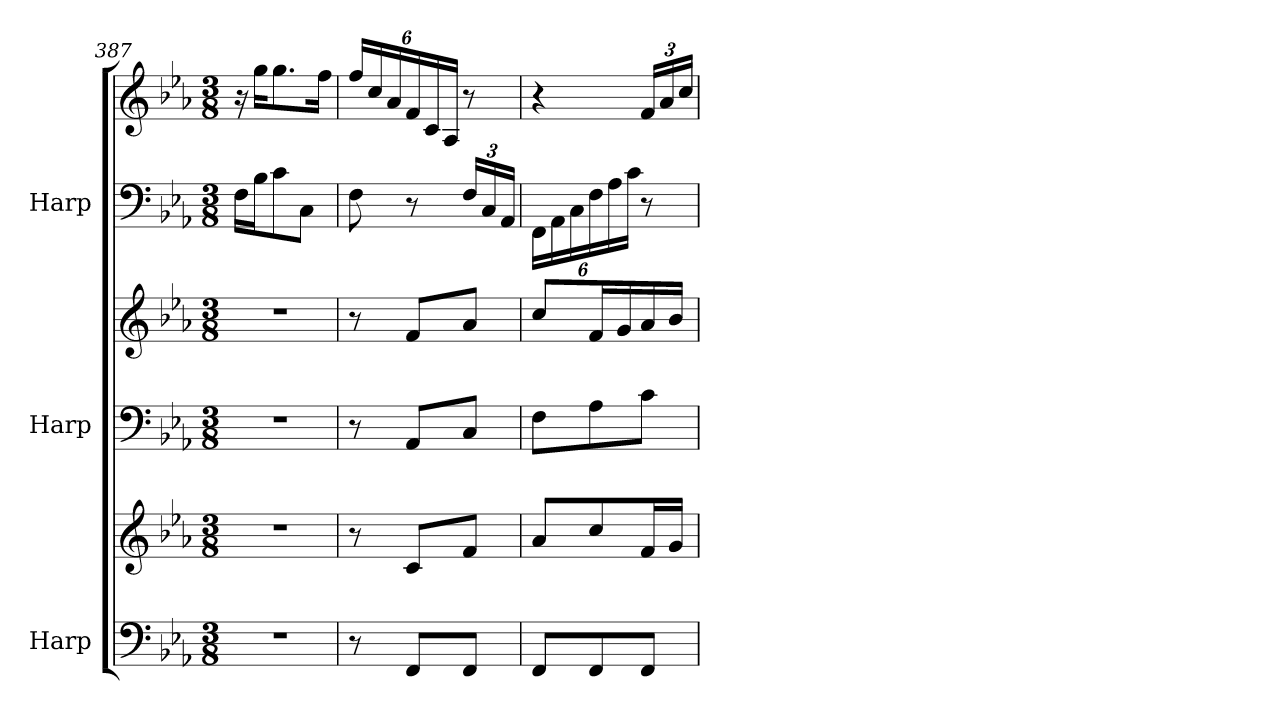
**kern	**kern	**kern	**kern	**kern	**kern
*part3	*part3	*part2	*part2	*part1	*part1
*staff6	*staff5	*staff4	*staff3	*staff2	*staff1
*I"Harp	*	*I"Harp	*	*I"Harp	*
*I'Hp	*	*I'Hp	*	*I'Hp	*
!!LO:LB:g=z
*clefF4	*clefG2	*clefF4	*clefG2	*clefF4	*clefG2
*k[b-e-a-]	*k[b-e-a-]	*k[b-e-a-]	*k[b-e-a-]	*k[b-e-a-]	*k[b-e-a-]
*M3/8	*M3/8	*M3/8	*M3/8	*M3/8	*M3/8
=387	=387	=387	=387	=387	=387
4.r	4.r	4.r	4.r	16F\LL	16r
.	.	.	.	16B-\J	16gg\KL
.	.	.	.	8c\	8.gg\
.	.	.	.	8C\J	.
.	.	.	.	.	16ff\Jk
=388	=388	=388	=388	=388	=388
*	*	*	*	*	*Xbrackettup
8r	8r	8r	8r	8F\	24ff/LL
.	.	.	.	.	24cc/
.	.	.	.	.	24a-/
8FF/L	8c/L	8AA-/L	8f/L	8r	24f/
.	.	.	.	.	24c/
.	.	.	.	.	24A-/JJ
*	*	*	*	*Xbrackettup	*
8FF/J	8f/J	8C/J	8a-/J	24F/LL	8r
.	.	.	.	24C/	.
.	.	.	.	24AA-/JJ	.
=389	=389	=389	=389	=389	=389
8FF/L	8a-/L	8F\L	8cc/L	24FF\LL	4r
.	.	.	.	24AA-\	.
.	.	.	.	24C\	.
8FF/	8cc/	8A-\	16f/L	24F\	.
.	.	.	.	24A-\	.
.	.	.	16g/	.	.
.	.	.	.	24c\JJ	.
8FF/J	16f/L	8c\J	16a-/	8r	24f/LL
.	.	.	.	.	24a-/
.	16g/JJ	.	16b-/JJ	.	.
.	.	.	.	.	24cc/JJ
=	=	=	=	=	=
*-	*-	*-	*-	*-	*-
